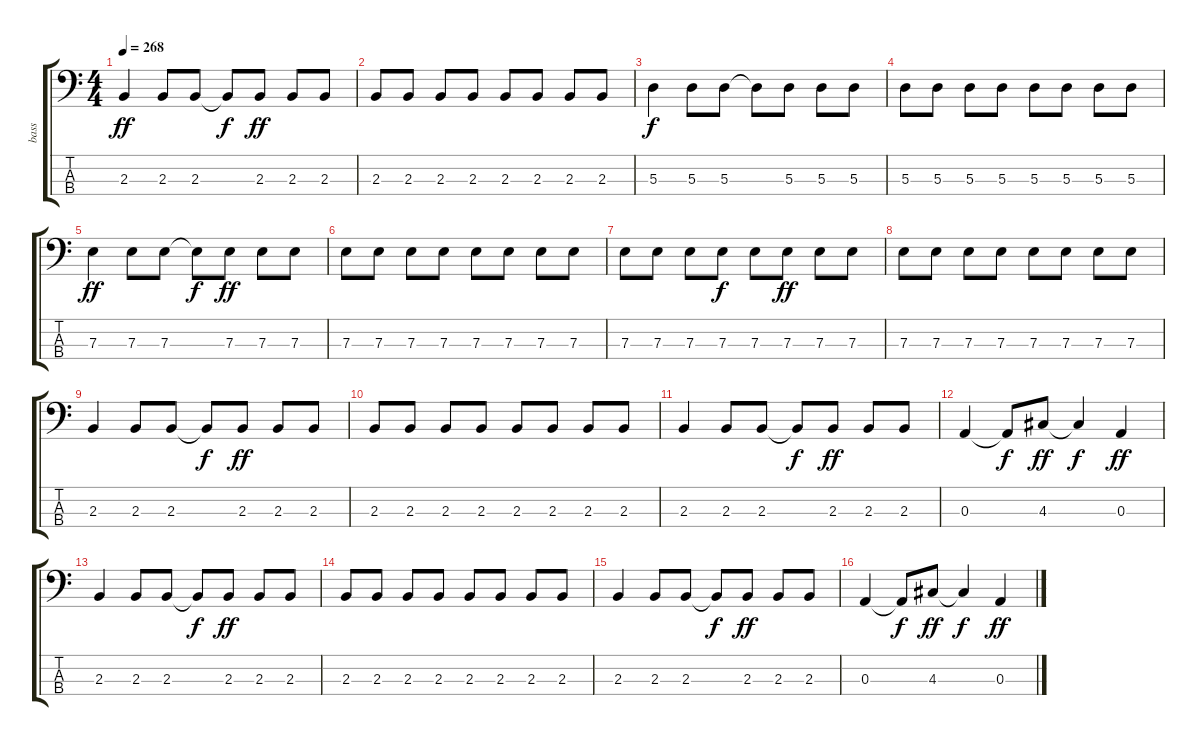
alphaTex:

\track ("bass" "bass") {instrument slapbass1}
\staff {score tabs}
\tuning (G2 D2 A1 E1) {hide}
\ts (4 4)
\tempo 268
\clef f4
\ks c
2.3.4{dy ff} 2.3.8 2.3.8 2.3{t}.8{dy f} 2.3.8{dy ff} 2.3.8 2.3.8 |
2.3.8 2.3.8 2.3.8 2.3.8 2.3.8 2.3.8 2.3.8 2.3.8 |
5.3.4{dy f} 5.3.8 5.3.8 5.3{t}.8 5.3.8 5.3.8 5.3.8 |
5.3.8 5.3.8 5.3.8 5.3.8 5.3.8 5.3.8 5.3.8 5.3.8 |
7.3.4{dy ff} 7.3.8 7.3.8 7.3{t}.8{dy f} 7.3.8{dy ff} 7.3.8 7.3.8 |
7.3.8 7.3.8 7.3.8 7.3.8 7.3.8 7.3.8 7.3.8 7.3.8 |
7.3.8 7.3.8 7.3.8 7.3.8{dy f} 7.3.8 7.3.8{dy ff} 7.3.8 7.3.8 |
7.3.8 7.3.8 7.3.8 7.3.8 7.3.8 7.3.8 7.3.8 7.3.8 |
2.3.4 2.3.8 2.3.8 2.3{t}.8{dy f} 2.3.8{dy ff} 2.3.8 2.3.8 |
2.3.8 2.3.8 2.3.8 2.3.8 2.3.8 2.3.8 2.3.8 2.3.8 |
2.3.4 2.3.8 2.3.8 2.3{t}.8{dy f} 2.3.8{dy ff} 2.3.8 2.3.8 |
0.3.4 0.3{t}.8{dy f} 4.3.8{dy ff} 4.3{t}.4{dy f} 0.3.4{dy ff} |
2.3.4 2.3.8 2.3.8 2.3{t}.8{dy f} 2.3.8{dy ff} 2.3.8 2.3.8 |
2.3.8 2.3.8 2.3.8 2.3.8 2.3.8 2.3.8 2.3.8 2.3.8 |
2.3.4 2.3.8 2.3.8 2.3{t}.8{dy f} 2.3.8{dy ff} 2.3.8 2.3.8 |
0.3.4 0.3{t}.8{dy f} 4.3.8{dy ff} 4.3{t}.4{dy f} 0.3.4{dy ff}
